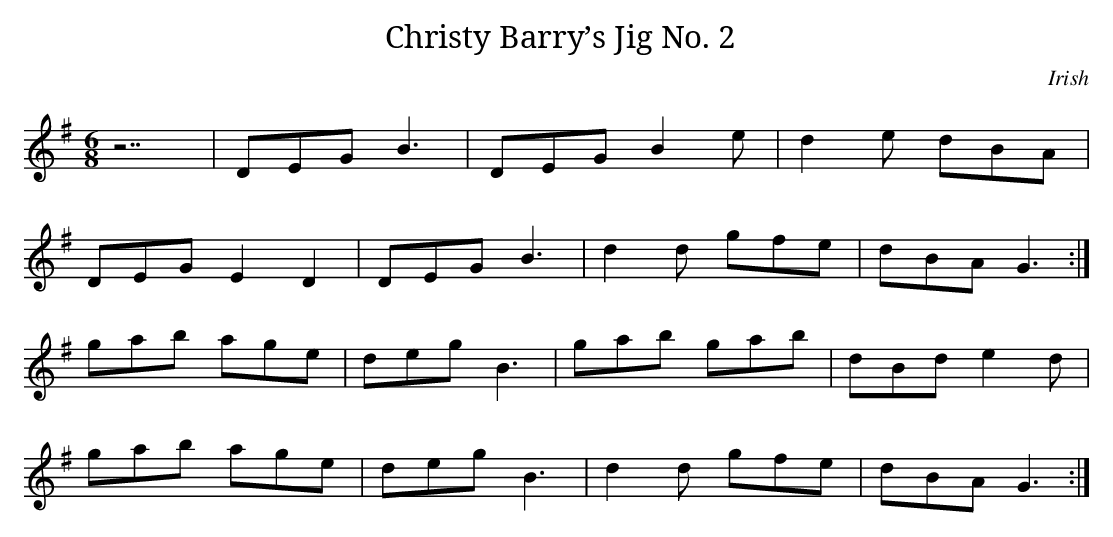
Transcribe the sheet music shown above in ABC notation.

X:1
T:Christy Barry’s Jig No. 2
M:6/8
K:G
z7 | DEG B3 | DEG B2 e | d2 e dBA |
DEG E2 D2 | DEG B3 | d2 d gfe | dBA G3 :|
gab age | deg B3 | gab gab | dBd e2 d |
gab age | deg B3 | d2 d gfe | dBA G3 :|
